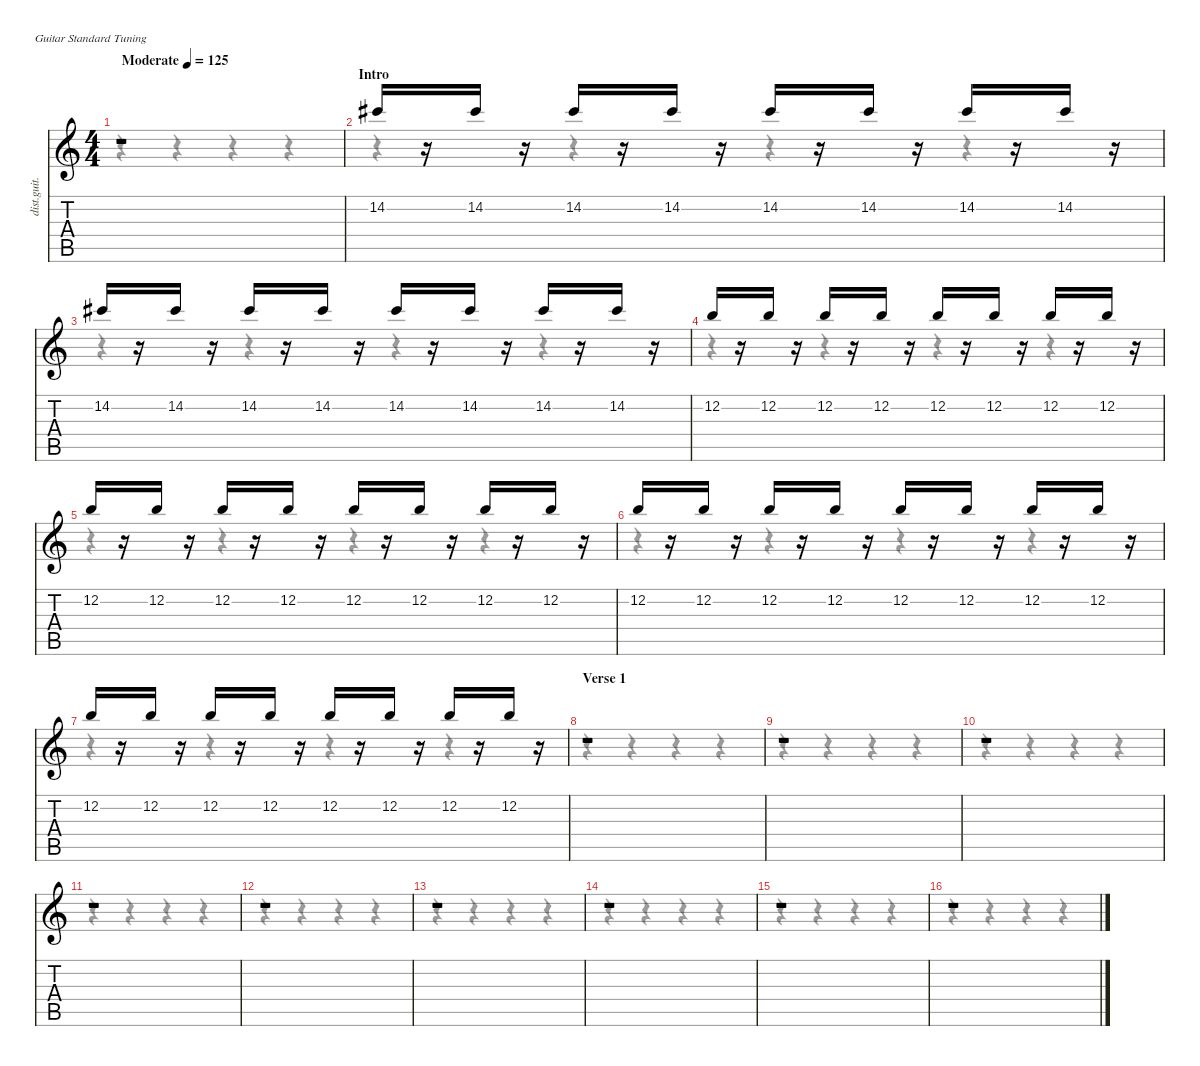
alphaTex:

\defaultSystemsLayout 4
\hideDynamics
\bracketExtendMode nobrackets
\otherSystemsTrackNameOrientation horizontal
\track ("Gtr Solo" "dist.guit.") {instrument distortionguitar}
\staff {score tabs}
\tuning (E4 B3 G3 D3 A2 E2)
\voice
\ts (4 4)
\beaming (8 2 2 2 2)
\tempo (125 "Moderate")
\clef g2
\ks c
r.1{dy f instrument distortionguitar beam Up} |
\section ("" "Intro")
14.2{acc #}.16{beam Up} r.16{beam Up} 14.2{acc #}.16{beam Up} r.16{beam Up} 14.2{acc #}.16{beam Up} r.16{beam Up} 14.2{acc #}.16{beam Up} r.16{beam Up} 14.2{acc #}.16{beam Up} r.16{beam Up} 14.2{acc #}.16{beam Up} r.16{beam Up} 14.2{acc #}.16{beam Up} r.16{beam Up} 14.2{acc #}.16{beam Up} r.16{beam Up} |
14.2{acc #}.16{beam Up} r.16{beam Up} 14.2{acc #}.16{beam Up} r.16{beam Up} 14.2{acc #}.16{beam Up} r.16{beam Up} 14.2{acc #}.16{beam Up} r.16{beam Up} 14.2{acc #}.16{beam Up} r.16{beam Up} 14.2{acc #}.16{beam Up} r.16{beam Up} 14.2{acc #}.16{beam Up} r.16{beam Up} 14.2{acc #}.16{beam Up} r.16{beam Up} |
12.2.16{beam Up} r.16{beam Up} 12.2.16{beam Up} r.16{beam Up} 12.2.16{beam Up} r.16{beam Up} 12.2.16{beam Up} r.16{beam Up} 12.2.16{beam Up} r.16{beam Up} 12.2.16{beam Up} r.16{beam Up} 12.2.16{beam Up} r.16{beam Up} 12.2.16{beam Up} r.16{beam Up} |
12.2.16{beam Up} r.16{beam Up} 12.2.16{beam Up} r.16{beam Up} 12.2.16{beam Up} r.16{beam Up} 12.2.16{beam Up} r.16{beam Up} 12.2.16{beam Up} r.16{beam Up} 12.2.16{beam Up} r.16{beam Up} 12.2.16{beam Up} r.16{beam Up} 12.2.16{beam Up} r.16{beam Up} |
12.2.16{beam Up} r.16{beam Up} 12.2.16{beam Up} r.16{beam Up} 12.2.16{beam Up} r.16{beam Up} 12.2.16{beam Up} r.16{beam Up} 12.2.16{beam Up} r.16{beam Up} 12.2.16{beam Up} r.16{beam Up} 12.2.16{beam Up} r.16{beam Up} 12.2.16{beam Up} r.16{beam Up} |
12.2.16{beam Up} r.16{beam Up} 12.2.16{beam Up} r.16{beam Up} 12.2.16{beam Up} r.16{beam Up} 12.2.16{beam Up} r.16{beam Up} 12.2.16{beam Up} r.16{beam Up} 12.2.16{beam Up} r.16{beam Up} 12.2.16{beam Up} r.16{beam Up} 12.2.16{beam Up} r.16{beam Up} |
\section ("" "Verse 1")
r.1{beam Up} |
r.1{beam Up} |
r.1{beam Up} |
r.1{beam Up} |
r.1{beam Up} |
r.1{beam Up} |
r.1{beam Up} |
r.1{beam Up} |
r.1{beam Up}
\voice
\clef g2
\ottava regular
\simile none
\ks c
r.4{dy mf beam Down} r.4{beam Down} r.4{beam Down} r.4{beam Down} |
r.4{beam Down} r.4{beam Down} r.4{beam Down} r.4{beam Down} |
r.4{beam Down} r.4{beam Down} r.4{beam Down} r.4{beam Down} |
r.4{beam Down} r.4{beam Down} r.4{beam Down} r.4{beam Down} |
r.4{beam Down} r.4{beam Down} r.4{beam Down} r.4{beam Down} |
r.4{beam Down} r.4{beam Down} r.4{beam Down} r.4{beam Down} |
r.4{beam Down} r.4{beam Down} r.4{beam Down} r.4{beam Down} |
r.4{beam Down} r.4{beam Down} r.4{beam Down} r.4{beam Down} |
r.4{beam Down} r.4{beam Down} r.4{beam Down} r.4{beam Down} |
r.4{beam Down} r.4{beam Down} r.4{beam Down} r.4{beam Down} |
r.4{beam Down} r.4{beam Down} r.4{beam Down} r.4{beam Down} |
r.4{beam Down} r.4{beam Down} r.4{beam Down} r.4{beam Down} |
r.4{beam Down} r.4{beam Down} r.4{beam Down} r.4{beam Down} |
r.4{beam Down} r.4{beam Down} r.4{beam Down} r.4{beam Down} |
r.4{beam Down} r.4{beam Down} r.4{beam Down} r.4{beam Down} |
r.4{beam Down} r.4{beam Down} r.4{beam Down} r.4{beam Down}
